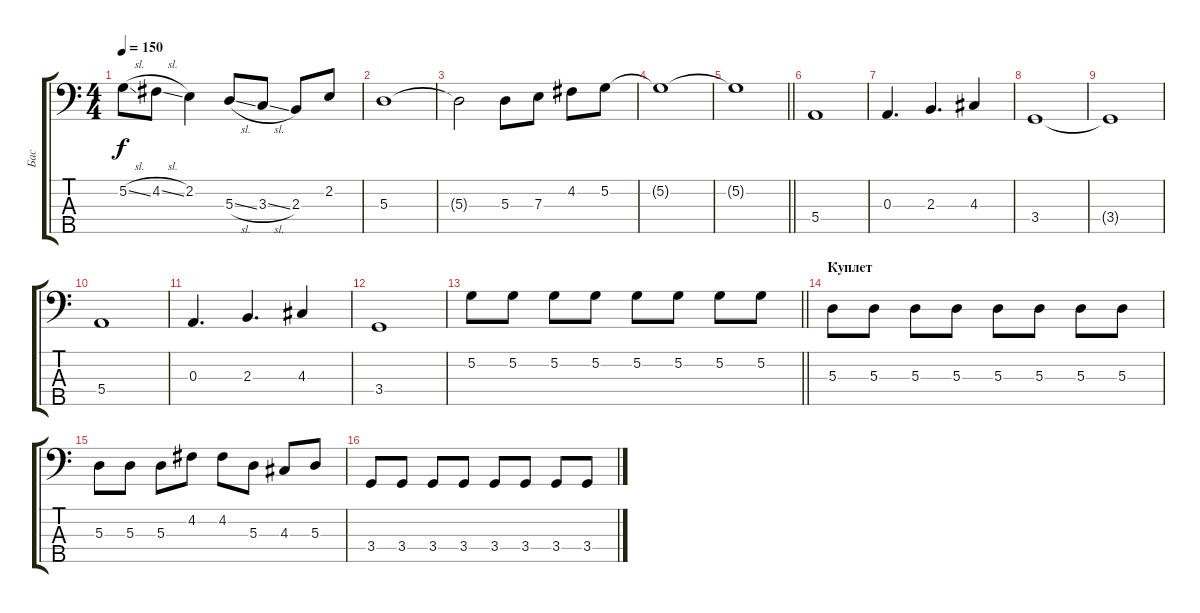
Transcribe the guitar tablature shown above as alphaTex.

\track ("Бас" "Бас") {instrument electricbassfinger}
\staff {score tabs}
\tuning (G2 D2 A1 E1 B0) {hide}
\ts (4 4)
\tempo 150
\clef f4
\ks c
5.2{sl}.8{dy f} 4.2{sl}.8 2.2.4 5.3{sl}.8 3.3{sl}.8 2.3.8 2.2.8 |
5.3.1 |
5.3{t}.2 5.3.8 7.3.8 4.2.8 5.2.8 |
5.2{t}.1 |
\barLineRight lightlight
5.2{t}.1 |
\section ("" " ")
5.4.1 |
0.3.4{d} 2.3.4{d} 4.3.4 |
3.4.1 |
3.4{t}.1 |
5.4.1 |
0.3.4{d} 2.3.4{d} 4.3.4 |
3.4.1 |
\barLineRight lightlight
5.2.8 5.2.8 5.2.8 5.2.8 5.2.8 5.2.8 5.2.8 5.2.8 |
\section ("" "Куплет")
5.3.8 5.3.8 5.3.8 5.3.8 5.3.8 5.3.8 5.3.8 5.3.8 |
5.3.8 5.3.8 5.3.8 4.2.8 4.2.8 5.3.8 4.3.8 5.3.8 |
3.4.8 3.4.8 3.4.8 3.4.8 3.4.8 3.4.8 3.4.8 3.4.8
